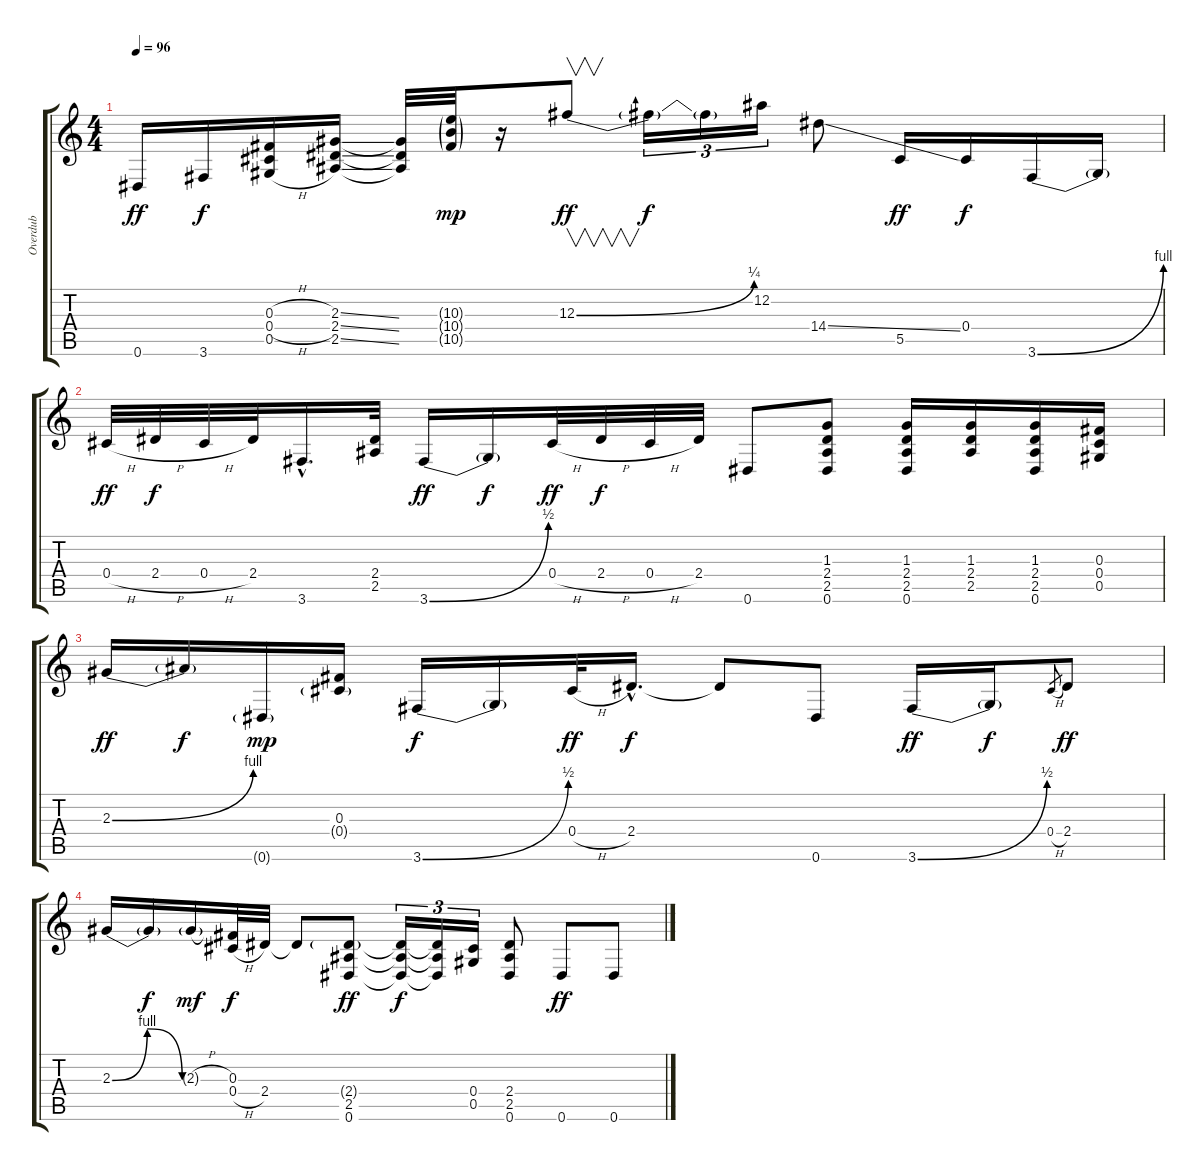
\track ("Overdub" "Overdub") {instrument fretlessbass}
\staff {score tabs}
\tuning (Eb4 Bb3 Gb3 Db3 Ab2 Eb2) {hide}
\ts (4 4)
\tempo 96
\clef g2
\ks c
0.6.16{dy ff} 3.6.16{dy f} (0.3{h} 0.4{h} 0.5{h}).16 (2.3{ss} 2.4{ss} 2.5{ss}).16 (2.3{t} 2.4{t} 2.5{t}).32 (10.3{g} 10.4{g} 10.5{g}).32{dy mp} r.16 12.3{be (bend 0 0 60 1)}.8{v dy ff} 12.3{t}.16{tu (3 2) dy f} 12.3{t}.16{tu (3 2)} 12.2.16{tu (3 2)} 14.4{ss}.8 5.5.16{dy ff} 0.4.16{dy f} 3.6{be (bend 0 0 60 4)}.16 3.6{t}.16 |
0.4{h}.32{dy ff} 2.4{h}.32{dy f} 0.4{h}.32 2.4.32 3.6{hac}.16{d} (2.4 2.5).32 3.6{be (bend 0 0 60 2)}.16{dy ff} 3.6{t}.16{dy f} 0.4{h}.32{dy ff} 2.4{h}.32{dy f} 0.4{h}.32 2.4.32 0.6.8 (1.3 2.4 2.5 0.6).8 (1.3 2.4 2.5 0.6).16 (1.3 2.4 2.5).16 (1.3 2.4 2.5 0.6).16 (0.3 0.4 0.5).16 |
2.3{be (bend 0 0 60 4)}.16{dy ff} 2.3{t}.16{dy f} 0.6{g}.16{dy mp} (0.3 0.4{g}).16 3.6{be (bend 0 0 60 2)}.16{dy f} 3.6{t}.16 0.4{h}.32{dy ff} 2.4{hac}.16{d dy f} 2.4{t}.8 0.6.8 3.6{be (bend 0 0 60 2)}.16{dy ff} 3.6{t}.16{dy f} 0.4{h}.8{gr} 2.4.8{dy ff} |
2.3{be (bendrelease 0 0 15 4 30 4 60 0)}.16 2.3{t}.16{dy f} 2.3{h g}.16{dy mf} (0.3 0.4{h}).32{dy f} 2.4.32 2.4{t}.8 (2.4{g} 2.5 0.6).8{dy ff} (2.4{t} 2.5{t} 0.6{t}).16{tu (3 2) dy f} (2.4{t} 2.5{t} 0.6{t}).16{tu (3 2)} (0.4 0.5).16{tu (3 2)} (2.4 2.5 0.6).8 0.6.8{dy ff} 0.6.8
